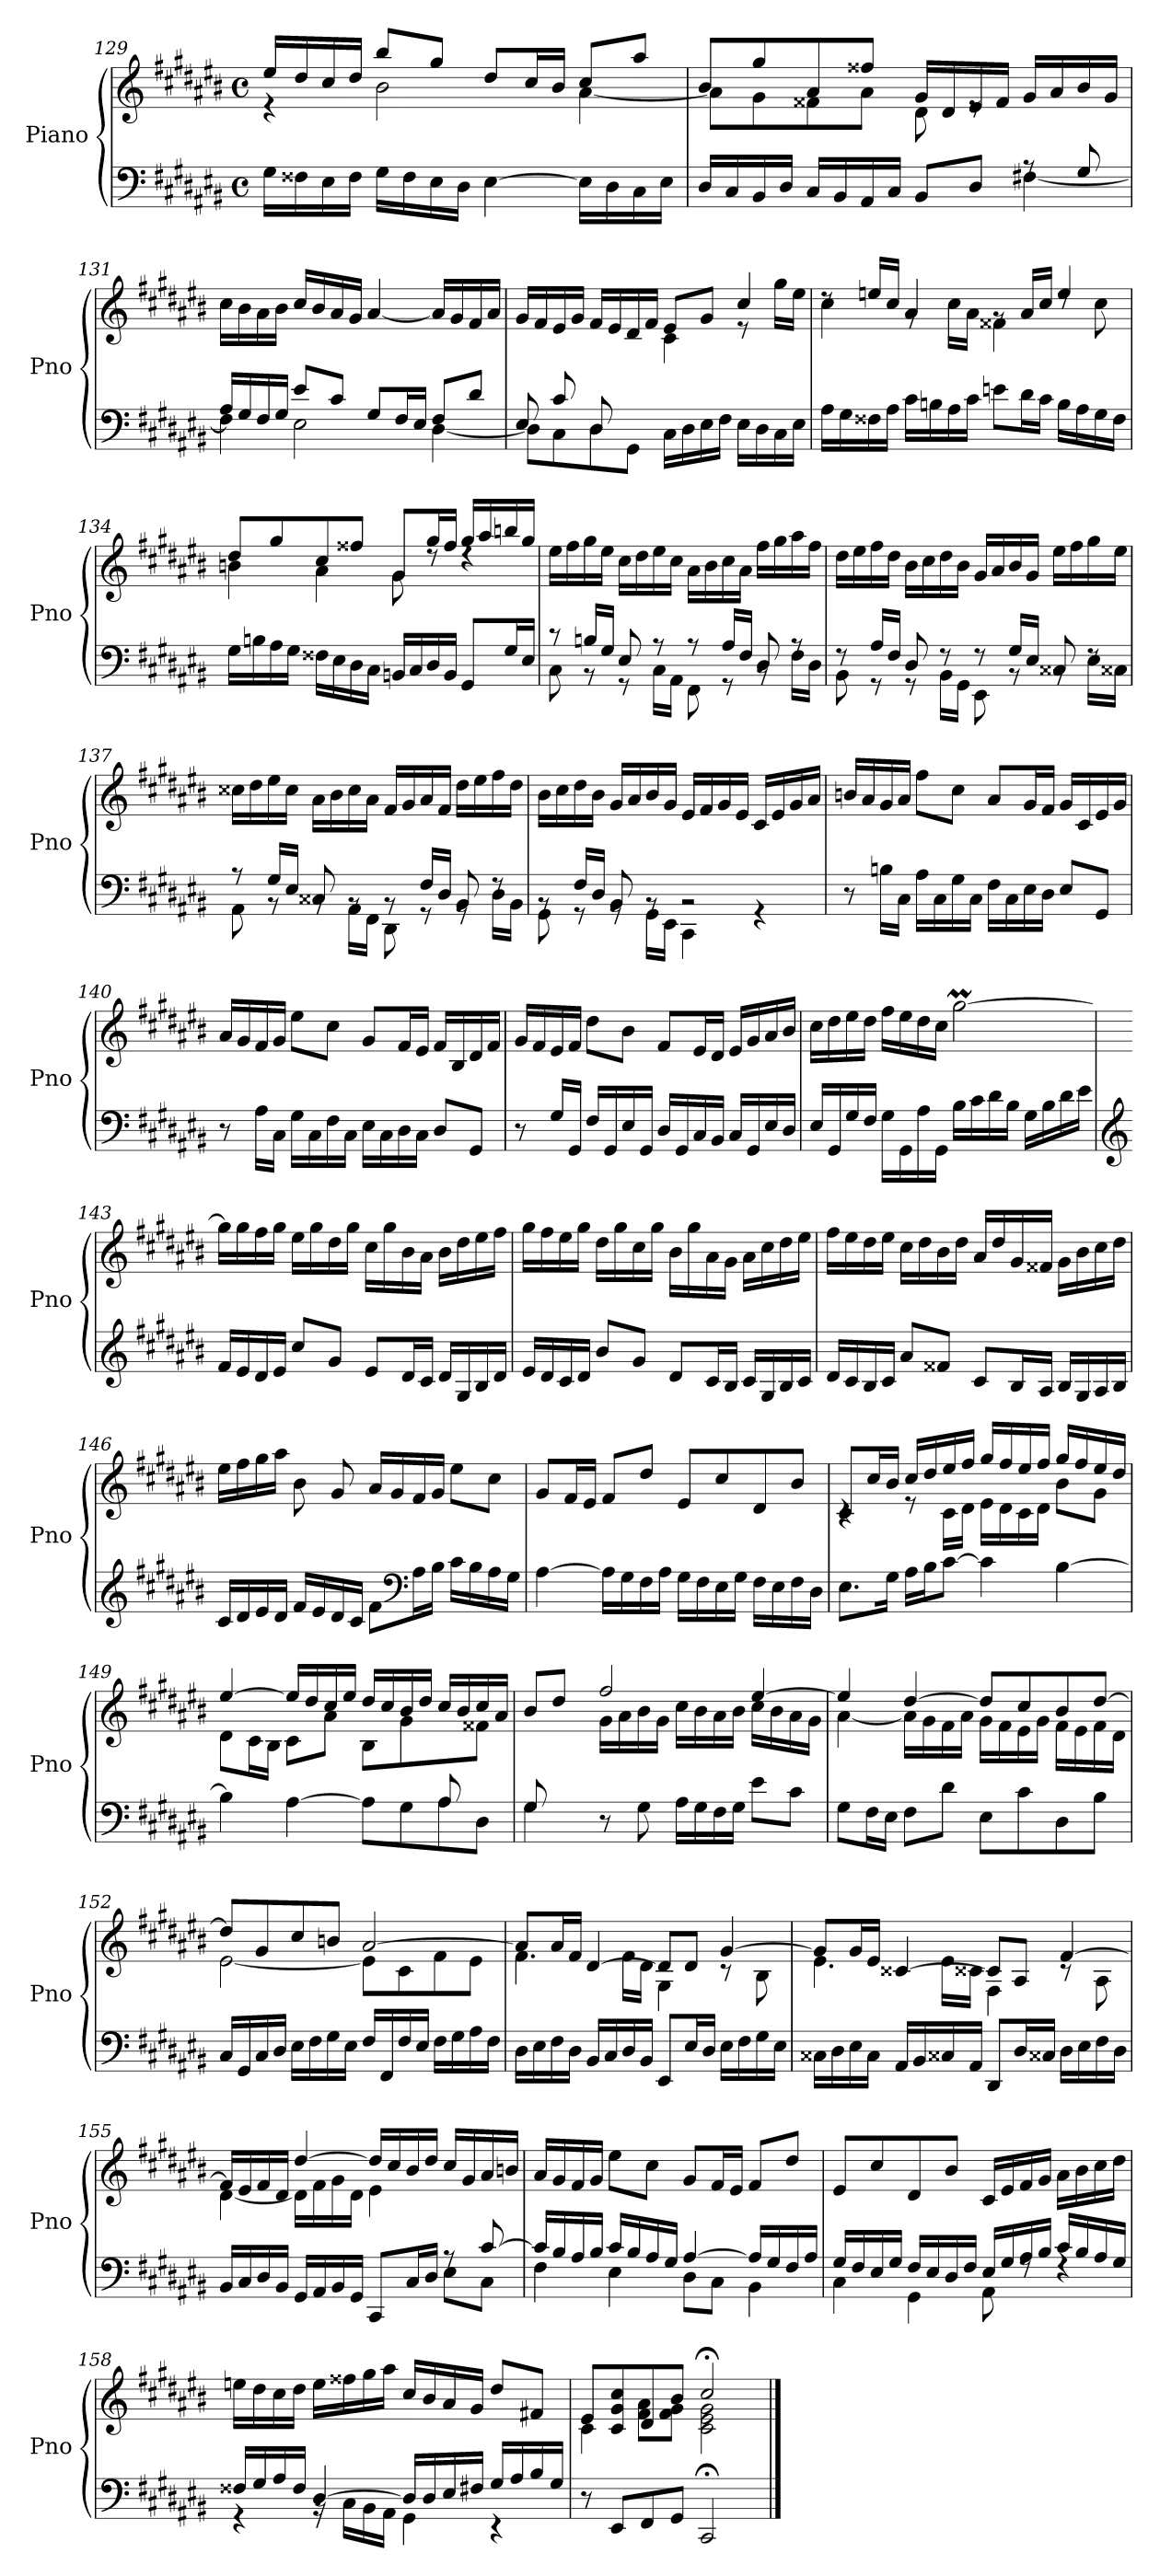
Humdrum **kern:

**kern	**kern
*part1	*part1
*staff2	*staff1
*I"Piano	*
*I'Pno	*
*clefF4	*clefG2
*k[f#c#g#d#a#e#b#]	*k[f#c#g#d#a#e#b#]
*M4/4	*M4/4
*met(c)	*met(c)
=129	=129
*	*^
16G#\LL	16ee#/LL	4r
16F##X\	16dd#/	.
16E#\	16cc#/	.
16F##\JJ	16dd#/JJ	.
16G#\LL	8bb#/L	2b#\
16F##i\	.	.
16E#\	8gg#/J	.
16D#\JJ	.	.
[4E#\	8dd#/L	.
.	16cc#/L	.
.	16b#/JJ	.
16E#\LL]	8cc#/L	[4a#\
16D#\	.	.
16C#\	8aa#/J	.
16E#\JJ	.	.
!!LO:PB:g=z	!!
=130	=130	=130
*^	*	*
2.rBByy	16D#/LL	8b#/L	8a#\L]
.	16C#/	.	.
.	16BB#/	8gg#/	8g#\
.	16D#/JJ	.	.
.	16C#/LL	8a#/	8f##X\
.	16BB#/	.	.
.	16AA#/	8ff##X/J	8a#\J
.	16C#/JJ	.	.
.	8BB#/L	16g#/LL	8d#\
.	.	16d#/	.
.	8D#/J	16e#/	8re
.	.	16f##/JJ	.
8rA	[4F#X\	16g#/LL	4ryy
.	.	16a#/	.
8G#/	.	16b#/	.
.	.	16g#/JJ	.
*	*	*v	*v
=131	=131	=131
16A#/LL	4F#\]	16cc#\LL
16G#/	.	16b#\
16F#/	.	16a#\
16G#/JJ	.	16b#\JJ
8e#/L	2E#\	16cc#/LL
.	.	16b#/
8c#/J	.	16a#/
.	.	16g#/JJ
8G#/L	.	[4a#/
16F#/L	.	.
16E#/JJ	.	.
8F#/L	[4D#\	16a#/LL]
.	.	16g#/
8d#/J	.	16f#/
.	.	16a#/JJ
!!LO:LB:g=z
=132	=132	=132
*	*	*^
*	*	*	*^
8E#/L	8D#\L]	16g#/LL	2.ryy	4.ryy
.	.	16f#/	.	.
8c#/	8C#\	16e#/	.	.
.	.	16g#/JJ	.	.
8D#/	8D#\	16f#/LL	.	.
.	.	16e#/	.	.
4.ryy	8GG#\J	16d#/	.	8B#\J
.	.	16f#/JJ	.	.
.	16C#\LL	8e#/L	.	4c#\
.	16D#\	.	.	.
.	16E#\	8g#/J	.	.
.	16F#\JJ	.	.	.
4rAyy	16E#\LL	4cc#/	8r	4ryy
.	16D#\	.	.	.
.	16C#\	.	16gg#\LL	.
.	16E#\JJ	.	16ee#\JJ	.
*v	*v	*	*	*
*	*	*v	*v
=133	=133	=133
16A#\LL	8rdd	4cc#\
16G#\	.	.
16F##X\	16een/LL	.
16A#\JJ	16cc#/JJ	.
16c#\LL	4a#/	8rg
16Bn\	.	.
16A#\	.	16cc#\LL
16c#\JJ	.	16a#\JJ
8en\L	8rg	4f##X\
16d#\L	16a#/LL	.
16c#\JJ	16cc#/JJ	.
16B\LL	4ee/	8rdd
16A#\	.	.
16G#\	.	8cc#\
16F##i\JJ	.	.
!!LO:LB:g=z	!!
=134	=134	=134
16G#\LL	8dd#/L	4bn\
16Bn\	.	.
16A#\	8gg#/	.
16G#\JJ	.	.
16F##X\LL	8cc#/	4a#\
16E#\	.	.
16D#\	8ff##X/J	.
16C#\JJ	.	.
16BBn/LL	8g#/L	8g#\
16C#/	.	.
16D#/	16gg#/L	8rdd
16BB/JJ	16ff##i/JJ	.
8GG#/L	16gg#/LL	4rdd
.	16aa#/	.
16G#/L	16bbn/	.
16E#/JJ	16gg#/JJ	.
*	*v	*v
=135	=135
*^	*
8r	8C#\	16ee#\LL
.	.	16ff#\
16Bn/LL	8r	16gg#\
16G#/JJ	.	16ee#\JJ
8E#/	8r	16cc#\LL
.	.	16dd#\
8r	16C#\LL	16ee#\
.	16AA#\JJ	16cc#\JJ
8r	8FF#\	16a#\LL
.	.	16b#\
16A#/LL	8r	16cc#\
16F#/JJ	.	16a#\JJ
8D#/	8rBB	16ff#\LL
.	.	16gg#\
8rA	16F#\LL	16aa#\
.	16D#\JJ	16ff#\JJ
!!LO:LB:g=z
=136	=136	=136
8rF	8BB#\	16dd#\LL
.	.	16ee#\
16A#/LL	8r	16ff#\
16F#/JJ	.	16dd#\JJ
8D#/	8r	16b#\LL
.	.	16cc#\
8r	16BB#\LL	16dd#\
.	16GG#\JJ	16b#\JJ
8r	8EE#\	16g#/LL
.	.	16a#/
16G#/LL	8rBB	16b#/
16E#/JJ	.	16g#/JJ
8C##X/	8rBB	16ee#\LL
.	.	16ff#\
8rF	16E#\LL	16gg#\
.	16C##X\JJ	16ee#\JJ
=137	=137	=137
8r	8AA#\	16cc##X\LL
.	.	16dd#\
16G#/LL	8rBB	16ee#\
16E#/JJ	.	16cc##\JJ
8C##X/	8rBB	16a#\LL
.	.	16b#\
8rBB	16AA#\LL	16cc##i\
.	16FF#\JJ	16a#\JJ
8rBB	8DD#\	16f#/LL
.	.	16g#/
16F#/LL	8rGG	16a#/
16D#/JJ	.	16f#/JJ
8BB#/	8rGG	16dd#\LL
.	.	16ee#\
8rF	16D#\LL	16ff#\
.	16BB#\JJ	16dd#\JJ
!!LO:PB:g=z
=138	=138	=138
8rBB	8GG#\	16b#\LL
.	.	16cc#\
16F#/LL	8rGG	16dd#\
16D#/JJ	.	16b#\JJ
8BB#/	8rGG	16g#/LL
.	.	16a#/
8rBB	16GG#\LL	16b#/
.	16EE#\JJ	16g#/JJ
2rBB	4CC#\	16e#/LL
.	.	16f#/
.	.	16g#/
.	.	16e#/JJ
.	4rGG	16c#/LL
.	.	16e#/
.	.	16g#/
.	.	16a#/JJ
*v	*v	*
=139	=139
8r	16bn/LL
.	16a#/
16Bn\LL	16g#/
16C#\JJ	16a#/JJ
16A#\LL	8ff#\L
16C#\	.
16G#\	8cc#\J
16C#\JJ	.
16F#\LL	8a#/L
16C#\	.
16E#\	16g#/L
16D#\JJ	16f#/JJ
8E#/L	16g#/LL
.	16c#/
8GG#/J	16e#/
.	16g#/JJ
!!LO:LB:g=z
=140	=140
8r	16a#/LL
.	16g#/
16A#\LL	16f#/
16C#\JJ	16g#/JJ
16G#\LL	8ee#\L
16C#\	.
16F#\	8cc#\J
16C#\JJ	.
16E#\LL	8g#/L
16C#\	.
16D#\	16f#/L
16C#\JJ	16e#/JJ
8D#/L	16f#/LL
.	16B#/
8GG#/J	16d#/
.	16f#/JJ
=141	=141
8r	16g#/LL
.	16f#/
16G#/LL	16e#/
16GG#/JJ	16f#/JJ
16F#/LL	8dd#\L
16GG#/	.
16E#/	8b#\J
16GG#/JJ	.
16D#/LL	8f#/L
16GG#/	.
16C#/	16e#/L
16BB#/JJ	16d#/JJ
16C#/LL	16e#/LL
16GG#/	16g#/
16E#/	16a#/
16D#/JJ	16b#/JJ
!!LO:LB:g=z
=142	=142
16E#/LL	16cc#\LL
16GG#/	16dd#\
16G#/	16ee#\
16F#/JJ	16dd#\JJ
16G#\LL	16ff#\LL
16GG#\	16ee#\
16A#\	16dd#\
16GG#\JJ	16cc#\JJ
16B#\LL	[2gg#M\
16c#\	.
16d#\	.
16B#\JJ	.
16G#\LL	.
16B#\	.
16d#\	.
16e#\JJ	.
=143	=143
*clefG2	*
16f#/LL	16gg#\LL]
16e#/	16gg#\
16d#/	16ff#\
16e#/JJ	16gg#\JJ
8cc#/L	16ee#\LL
.	16gg#\
8g#/J	16dd#\
.	16gg#\JJ
8e#/L	16cc#\LL
.	16gg#\
16d#/L	16b#\
16c#/JJ	16a#\JJ
16d#/LL	16b#\LL
16G#/	16dd#\
16B#/	16ee#\
16d#/JJ	16ff#\JJ
!!LO:LB:g=z
=144	=144
16e#/LL	16gg#\LL
16d#/	16ff#\
16c#/	16ee#\
16d#/JJ	16gg#\JJ
8b#/L	16dd#\LL
.	16gg#\
8g#/J	16cc#\
.	16gg#\JJ
8d#/L	16b#\LL
.	16gg#\
16c#/L	16a#\
16B#/JJ	16g#\JJ
16c#/LL	16a#\LL
16G#/	16cc#\
16B#/	16dd#\
16c#/JJ	16ee#\JJ
=145	=145
16d#/LL	16ff#\LL
16c#/	16ee#\
16B#/	16dd#\
16c#/JJ	16ee#\JJ
8a#/L	16cc#\LL
.	16dd#\
8f##X/J	16b#\
.	16dd#\JJ
8c#/L	16a#/LL
.	16dd#/
16B#/L	16g#/
16A#/JJ	16f##X/JJ
16B#/LL	16g#\LL
16G#/	16b#\
16A#/	16cc#\
16B#/JJ	16dd#\JJ
!!LO:PB:g=z
=146	=146
16c#/LL	16ee#\LL
16d#/	16ff#\
16e#/	16gg#\
16d#/JJ	16aa#\JJ
16f#/LL	8b#\
16e#/	.
16d#/	8g#/
16c#/JJ	.
8f#\L	16a#/LL
.	16g#/
*clefF4	*
16A#\L	16f#/
16B#\JJ	16g#/JJ
16c#\LL	8ee#\L
16B#\	.
16A#\	8cc#\J
16G#\JJ	.
=147	=147
[4A#\	8g#/L
.	16f#/L
.	16e#/JJ
16A#\LL]	8f#/L
16G#\	.
16F#\	8dd#/J
16A#\JJ	.
16G#\LL	8e#/L
16F#\	.
16E#\	8cc#/
16G#\JJ	.
16F#\LL	8d#/
16E#\	.
16F#\	8b#/J
16D#\JJ	.
!!LO:LB:g=z
=148	=148
*	*^
8.E#\L	8c#/L	4rc
.	16cc#/L	.
16G#\Jk	16b#/JJ	.
16A#\LL	16cc#/LL	8re
16B#\J	16dd#/	.
[8c#\J	16ee#/	16c#\LL
.	16ff#/JJ	16d#\JJ
4c#\]	16gg#/LL	16e#\LL
.	16ff#/	16d#\
.	16ee#/	16c#\
.	16ff#/JJ	16d#\JJ
[4B#\	16gg#/LL	8b#\L
.	16ff#/	.
.	16ee#/	8g#\J
.	16dd#/JJ	.
=149	=149	=149
*^	*	*
2.ryy	4B#\]	[4ee#/	8d#\L
.	.	.	16c#\L
.	.	.	16B#\JJ
.	[4A#\	16ee#/LL]	8c#\L
.	.	16dd#/	.
.	.	16cc#/	8a#\J
.	.	16ee#/JJ	.
.	8A#\L]	16dd#/LL	8B#\L
.	.	16cc#/	.
.	8G#\	16b#/	8g#\
.	.	16dd#/JJ	.
8A#/	8A#\	16cc#/LL	8ryy
.	.	16b#/	.
8ryy	8D#\J	16cc#/	8f##X\J
.	.	16a#/JJ	.
!!LO:LB:g=z	!!
=150	=150	=150	=150
8G#/L	4G#\	8b#/L	8ryy
2..ryy	.	8dd#/J	16g#\L
.	.	.	16f##X\JJ
.	8r	2ff#/	16g#\LL
.	.	.	16a#\
.	8G#\	.	16b#\
.	.	.	16g#\JJ
.	16A#\LL	.	16cc#\LL
.	16G#\	.	16b#\
.	16F#\	.	16a#\
.	16G#\JJ	.	16b#\JJ
.	8e#\L	[4ee#/	16cc#\LL
.	.	.	16b#\
.	8c#\J	.	16a#\
.	.	.	16g#\JJ
*v	*v	*	*
=151	=151	=151
8G#\L	4ee#/]	[4a#\
16F#\L	.	.
16E#\JJ	.	.
8F#\L	[4dd#/	16a#\LL]
.	.	16g#\
8d#\J	.	16f#\
.	.	16a#\JJ
8E#\L	8dd#/L]	16g#\LL
.	.	16f#\
8c#\	8cc#/	16e#\
.	.	16g#\JJ
8D#\	8b#/	16f#\LL
.	.	16e#\
8B#\J	[8dd#/J	16f#\
.	.	16d#\JJ
!!LO:LB:g=z	!!
=152	=152	=152
16C#/LL	8dd#/L]	[2e#\
16GG#/	.	.
16C#/	8g#/	.
16D#/JJ	.	.
16E#\LL	8cc#/	.
16F#\	.	.
16G#\	8bn/J	.
16E#\JJ	.	.
16F#/LL	[2a#/	8e#\L]
16FF#/	.	.
16F#/	.	8c#\
16E#/JJ	.	.
16F#\LL	.	8f#\
16G#\	.	.
16A#\	.	8e#\J
16F#\JJ	.	.
=153	=153	=153
16D#\LL	8a#/L]	4.f#\
16E#\	.	.
16F#\	16a#/L	.
16D#\JJ	16f#/JJ	.
16BB#/LL	[4d#/	.
16C#/	.	.
16D#/	.	16f#\LL
16BB#/JJ	.	16d#\JJ
8EE#/L	8d#/L]	4G#\
16E#/L	8d#/J	.
16D#/JJ	.	.
16E#\LL	[4g#/	8rc
16F#\	.	.
16G#\	.	8B#\
16E#\JJ	.	.
!!LO:PB:g=z	!!
=154	=154	=154
16C##X\LL	8g#/L]	4.e#\
16D#\	.	.
16E#\	16g#/L	.
16C##\JJ	16e#/JJ	.
16AA#/LL	[4c##X/	.
16BB#/	.	.
16C##X/	.	16e#\LL
16AA#/JJ	.	16c##X\JJ
8DD#/L	8c##/L]	4F#\
16D#/L	8A#/J	.
16C##X/JJ	.	.
16D#\LL	[4f#/	8rc
16E#\	.	.
16F#\	.	8A#\
16D#\JJ	.	.
=155	=155	=155
*^	*	*
2.ryy	16BB#/LL	16f#/LL]	[4d#\
.	16C#/	16e#/	.
.	16D#/	16f#/	.
.	16BB#/JJ	16d#/JJ	.
.	16GG#/LL	[4dd#/	16d#\LL]
.	16AA#/	.	16f#\
.	16BB#/	.	16g#\
.	16GG#/JJ	.	16d#\JJ
.	8CC#/L	16dd#/LL]	4e#\
.	.	16cc#/	.
.	16C#/L	16b#/	.
.	16D#/JJ	16dd#/JJ	.
8rA	8E#\L	16cc#/LL	4ryy
.	.	16g#/	.
[8c#/	8C#\J	16a#/	.
.	.	16bn/JJ	.
*	*	*v	*v
!!LO:LB:g=z
=156	=156	=156
16c#/LL]	4F#\	16a#/LL
16B#/	.	16g#/
16A#/	.	16f#/
16B#/JJ	.	16g#/JJ
16c#/LL	4E#\	8ee#\L
16B#/	.	.
16A#/	.	8cc#\J
16G#/JJ	.	.
[4A#/	8D#\L	8g#/L
.	8C#\J	16f#/L
.	.	16e#/JJ
16A#/LL]	4BB#\	8f#/L
16G#/	.	.
16F#/	.	8dd#/J
16A#/JJ	.	.
=157	=157	=157
16G#/LL	4C#\	8e#/L
16F#/	.	.
16E#/	.	8cc#/
16G#/JJ	.	.
16F#/LL	4GG#\	8d#/
16E#/	.	.
16D#/	.	8b#/J
16F#/JJ	.	.
16E#/LL	8AA#\	16c#/LL
16G#/	.	16e#/
16A#/	8rF	16f#/
16B#/JJ	.	16g#/JJ
16c#/LL	4rF	16a#\LL
16B#/	.	16b#\
16A#/	.	16cc#\
16G#/JJ	.	16dd#\JJ
!!LO:LB:g=z
=158	=158	=158
16F##X/LL	4r	16een\LL
16G#/	.	16dd#\
16A#/	.	16cc#\
16F##/JJ	.	16dd#\JJ
[4D#/	16rBB	16ee\LL
.	16C#\LL	16ff##X\
.	16BB#\	16gg#\
.	16AA#\JJ	16aa#\JJ
16D#/LL]	4GG#\	16cc#/LL
16D#/	.	16b#/
16E#/	.	16a#/
16F#X/JJ	.	16g#/JJ
16G#/LL	4r	8dd#/L
16A#/	.	.
16B#/	.	8f#X/J
16G#/JJ	.	.
*v	*v	*
=159	=159
*	*^
8r	8e#/L	4c#\
8EE#/L	8c#/ 8g#/ 8cc#/	.
8FF#/	8d#/	8f#\ 8a#\L
8GG#/J	8b#/J	8f#\ 8g#\J
2CC#;/	2cc#;</	2c#\ 2e#\ 2g#\
*	*v	*v
==	==
*-	*-
